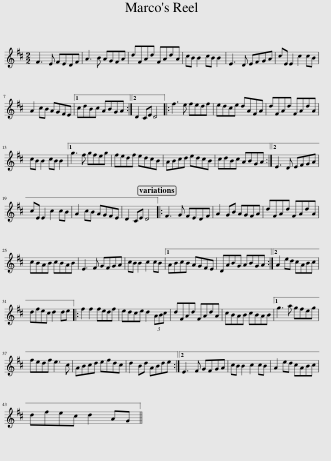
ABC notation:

X:1
L:1/8
M:2/2
I:linebreak $
K:D
V:1 treble
V:1
 F3 E FEDF | A3 B AGFA | dFAd FAdA | cB B2 cB B2 | E3 D EFGA | %5
 cE E2 c2 cB |$ A2 cB AGFE |1 cdBc ABGA :|2 D2 CE D4 |: f3 e fedf | %10
 edce dAFA | dFAd FAdA |$ cB B2 cB B2 |1 g3 f gfeg | fedf edcB | %15
 ABcd edcB | cdBc ABGA :|2 E3 D EFGA |$ cE E2 c2 cB | A2 cB AGFE | %20
 D2 CE D4 |: F3 G FEDF | A2 GB AGFA | dFAd FAdA |$ cBAB cBAB | %25
 E3 F GFGA | cB B2 c2 cB |1 ABcB AGFE | DABG ABGA :|2 A2 ed cABc |$ %30
 dfec d2 de |: f2 f2 fedf | edce d2 (3ABc | dFAd FAdA | cBAB cBAB |1 %35
 g3 a gfeg |$ fedf e3 c | ABcd efdc | d2 Bd ABde :|2 E3 F GFGA | %40
 cB B2 c2 cB | A2 ed cABc |$ dfec d2 AG || %43
